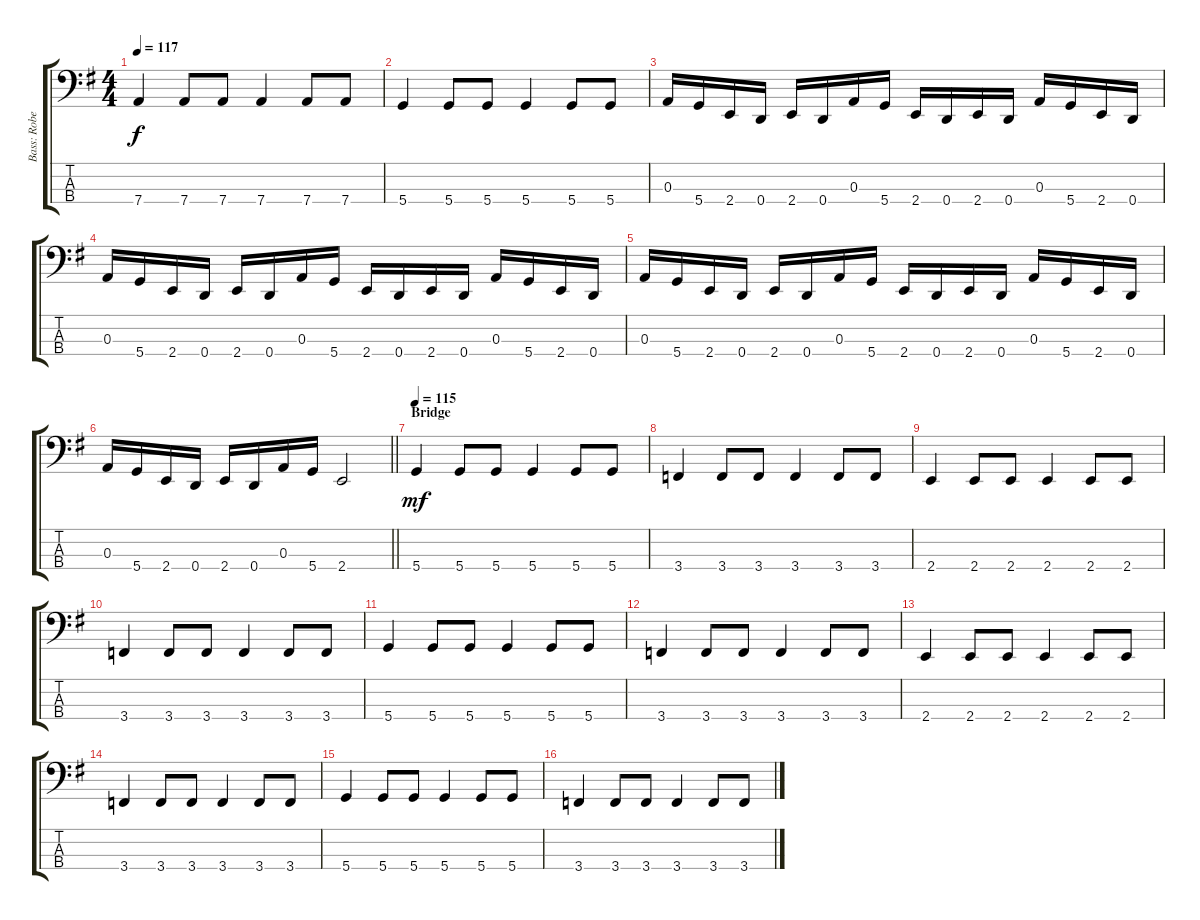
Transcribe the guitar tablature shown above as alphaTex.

\track ("Bass: Robert" "Bass: Robe") {instrument electricbassfinger}
\staff {score tabs}
\tuning (G2 D2 A1 D1) {hide}
\ts (4 4)
\tempo 117
\clef f4
\ks g
7.4.4{dy f} 7.4.8 7.4.8 7.4.4 7.4.8 7.4.8 |
5.4.4 5.4.8 5.4.8 5.4.4 5.4.8 5.4.8 |
0.3.16 5.4.16 2.4.16 0.4.16 2.4.16 0.4.16 0.3.16 5.4.16 2.4.16 0.4.16 2.4.16 0.4.16 0.3.16 5.4.16 2.4.16 0.4.16 |
0.3.16 5.4.16 2.4.16 0.4.16 2.4.16 0.4.16 0.3.16 5.4.16 2.4.16 0.4.16 2.4.16 0.4.16 0.3.16 5.4.16 2.4.16 0.4.16 |
0.3.16 5.4.16 2.4.16 0.4.16 2.4.16 0.4.16 0.3.16 5.4.16 2.4.16 0.4.16 2.4.16 0.4.16 0.3.16 5.4.16 2.4.16 0.4.16 |
\barLineRight lightlight
0.3.16 5.4.16 2.4.16 0.4.16 2.4.16 0.4.16 0.3.16 5.4.16 2.4.2 |
\section ("" "Bridge")
\tempo 115
5.4.4{dy mf} 5.4.8 5.4.8 5.4.4 5.4.8 5.4.8 |
3.4.4 3.4.8 3.4.8 3.4.4 3.4.8 3.4.8 |
2.4.4 2.4.8 2.4.8 2.4.4 2.4.8 2.4.8 |
3.4.4 3.4.8 3.4.8 3.4.4 3.4.8 3.4.8 |
5.4.4 5.4.8 5.4.8 5.4.4 5.4.8 5.4.8 |
3.4.4 3.4.8 3.4.8 3.4.4 3.4.8 3.4.8 |
2.4.4 2.4.8 2.4.8 2.4.4 2.4.8 2.4.8 |
3.4.4 3.4.8 3.4.8 3.4.4 3.4.8 3.4.8 |
5.4.4 5.4.8 5.4.8 5.4.4 5.4.8 5.4.8 |
3.4.4 3.4.8 3.4.8 3.4.4 3.4.8 3.4.8
